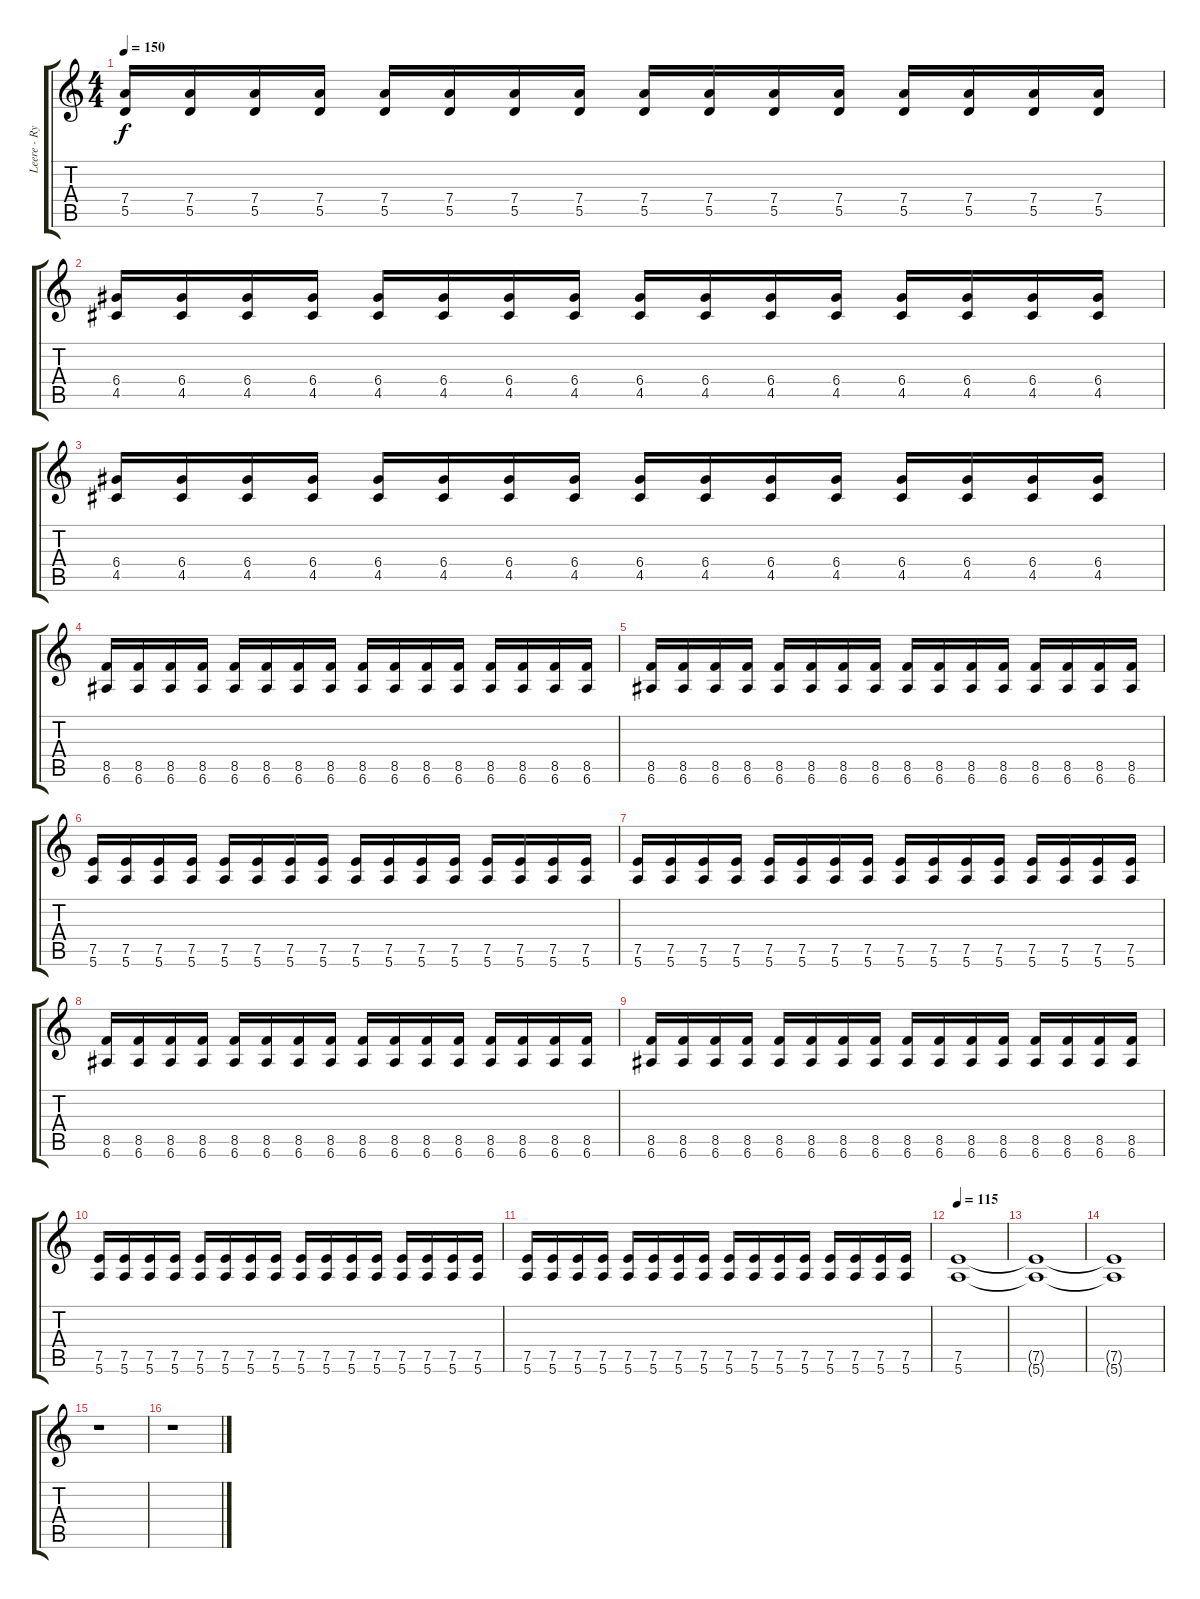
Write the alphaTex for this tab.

\track ("Leere - Rythm Guitar" "Leere - Ry") {instrument distortionguitar}
\staff {score tabs}
\tuning (E4 B3 G3 D3 A2 E2) {hide}
\ts (4 4)
\tempo 150
\clef g2
\ks c
(7.4 5.5).16{dy f} (7.4 5.5).16 (7.4 5.5).16 (7.4 5.5).16 (7.4 5.5).16 (7.4 5.5).16 (7.4 5.5).16 (7.4 5.5).16 (7.4 5.5).16 (7.4 5.5).16 (7.4 5.5).16 (7.4 5.5).16 (7.4 5.5).16 (7.4 5.5).16 (7.4 5.5).16 (7.4 5.5).16 |
(6.4 4.5).16 (6.4 4.5).16 (6.4 4.5).16 (6.4 4.5).16 (6.4 4.5).16 (6.4 4.5).16 (6.4 4.5).16 (6.4 4.5).16 (6.4 4.5).16 (6.4 4.5).16 (6.4 4.5).16 (6.4 4.5).16 (6.4 4.5).16 (6.4 4.5).16 (6.4 4.5).16 (6.4 4.5).16 |
(6.4 4.5).16 (6.4 4.5).16 (6.4 4.5).16 (6.4 4.5).16 (6.4 4.5).16 (6.4 4.5).16 (6.4 4.5).16 (6.4 4.5).16 (6.4 4.5).16 (6.4 4.5).16 (6.4 4.5).16 (6.4 4.5).16 (6.4 4.5).16 (6.4 4.5).16 (6.4 4.5).16 (6.4 4.5).16 |
(8.5 6.6).16 (8.5 6.6).16 (8.5 6.6).16 (8.5 6.6).16 (8.5 6.6).16 (8.5 6.6).16 (8.5 6.6).16 (8.5 6.6).16 (8.5 6.6).16 (8.5 6.6).16 (8.5 6.6).16 (8.5 6.6).16 (8.5 6.6).16 (8.5 6.6).16 (8.5 6.6).16 (8.5 6.6).16 |
(8.5 6.6).16 (8.5 6.6).16 (8.5 6.6).16 (8.5 6.6).16 (8.5 6.6).16 (8.5 6.6).16 (8.5 6.6).16 (8.5 6.6).16 (8.5 6.6).16 (8.5 6.6).16 (8.5 6.6).16 (8.5 6.6).16 (8.5 6.6).16 (8.5 6.6).16 (8.5 6.6).16 (8.5 6.6).16 |
(7.5 5.6).16 (7.5 5.6).16 (7.5 5.6).16 (7.5 5.6).16 (7.5 5.6).16 (7.5 5.6).16 (7.5 5.6).16 (7.5 5.6).16 (7.5 5.6).16 (7.5 5.6).16 (7.5 5.6).16 (7.5 5.6).16 (7.5 5.6).16 (7.5 5.6).16 (7.5 5.6).16 (7.5 5.6).16 |
(7.5 5.6).16 (7.5 5.6).16 (7.5 5.6).16 (7.5 5.6).16 (7.5 5.6).16 (7.5 5.6).16 (7.5 5.6).16 (7.5 5.6).16 (7.5 5.6).16 (7.5 5.6).16 (7.5 5.6).16 (7.5 5.6).16 (7.5 5.6).16 (7.5 5.6).16 (7.5 5.6).16 (7.5 5.6).16 |
(8.5 6.6).16 (8.5 6.6).16 (8.5 6.6).16 (8.5 6.6).16 (8.5 6.6).16 (8.5 6.6).16 (8.5 6.6).16 (8.5 6.6).16 (8.5 6.6).16 (8.5 6.6).16 (8.5 6.6).16 (8.5 6.6).16 (8.5 6.6).16 (8.5 6.6).16 (8.5 6.6).16 (8.5 6.6).16 |
(8.5 6.6).16 (8.5 6.6).16 (8.5 6.6).16 (8.5 6.6).16 (8.5 6.6).16 (8.5 6.6).16 (8.5 6.6).16 (8.5 6.6).16 (8.5 6.6).16 (8.5 6.6).16 (8.5 6.6).16 (8.5 6.6).16 (8.5 6.6).16 (8.5 6.6).16 (8.5 6.6).16 (8.5 6.6).16 |
(7.5 5.6).16 (7.5 5.6).16 (7.5 5.6).16 (7.5 5.6).16 (7.5 5.6).16 (7.5 5.6).16 (7.5 5.6).16 (7.5 5.6).16 (7.5 5.6).16 (7.5 5.6).16 (7.5 5.6).16 (7.5 5.6).16 (7.5 5.6).16 (7.5 5.6).16 (7.5 5.6).16 (7.5 5.6).16 |
(7.5 5.6).16 (7.5 5.6).16 (7.5 5.6).16 (7.5 5.6).16 (7.5 5.6).16 (7.5 5.6).16 (7.5 5.6).16 (7.5 5.6).16 (7.5 5.6).16 (7.5 5.6).16 (7.5 5.6).16 (7.5 5.6).16 (7.5 5.6).16 (7.5 5.6).16 (7.5 5.6).16 (7.5 5.6).16 |
\tempo 115
(7.5 5.6).1{volume 0} |
(7.5{t} 5.6{t}).1 |
(7.5{t} 5.6{t}).1 |
r.1 |
r.1
